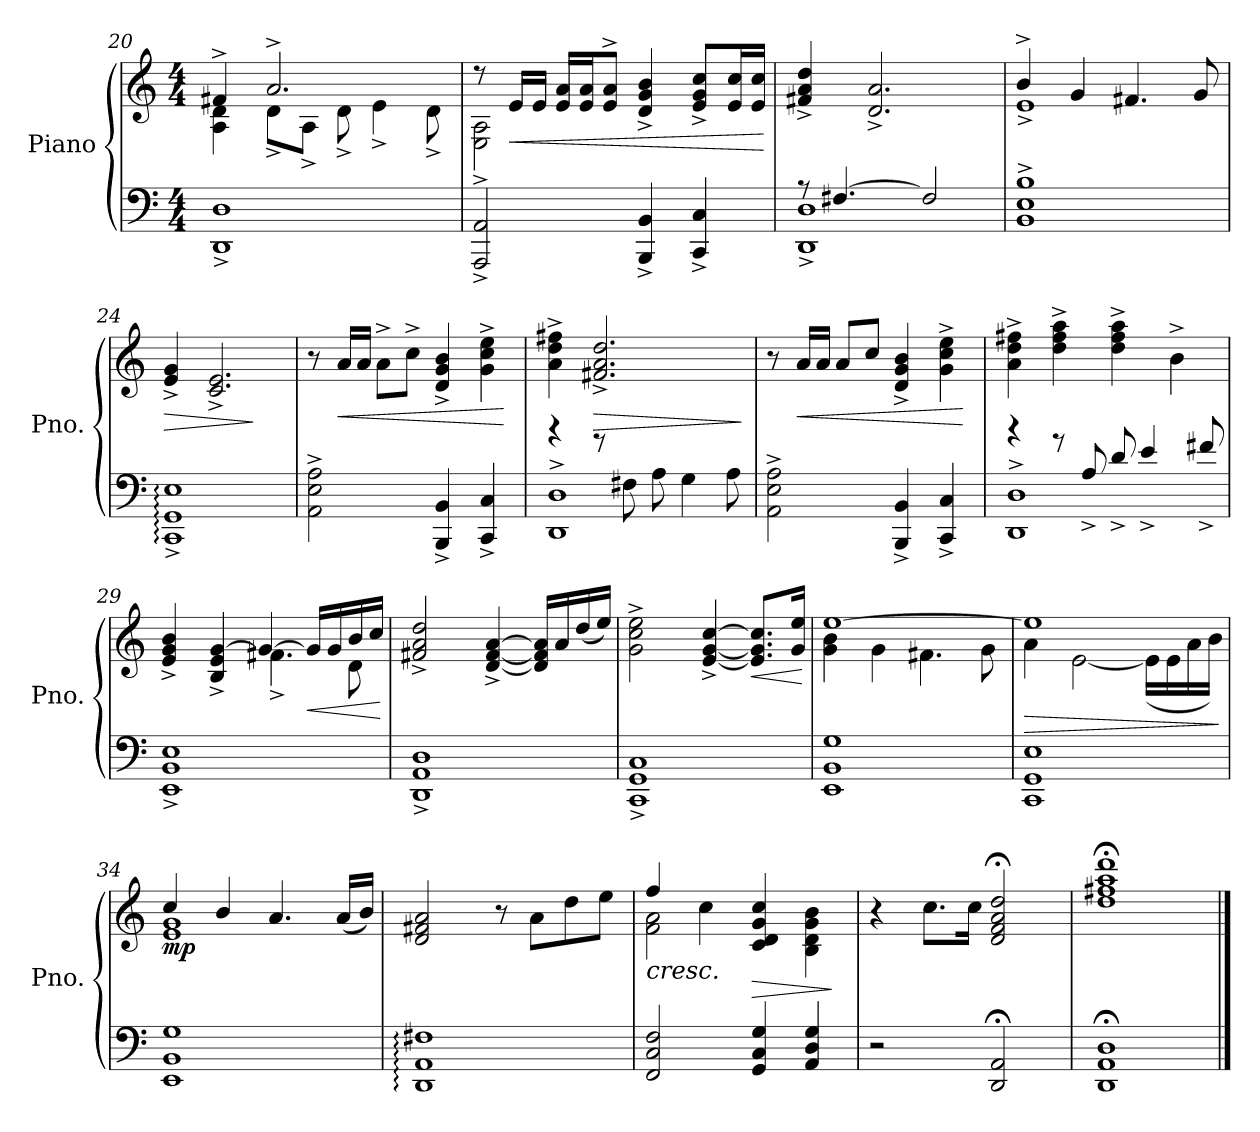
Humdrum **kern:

**kern	**kern	**dynam
*part1	*part1	*part1
*staff2	*staff1	*staff1/2
*I"Piano	*	*
*I'Pno.	*	*
*clefF4	*clefG2	*
*k[]	*k[]	*
*M4/4	*M4/4	*
=20	=20	=20
*	*^	*
1DD^ 1D^	4f#X^/	4A\ 4d\	.
.	2.a^/	8d^\L	.
.	.	8A^\J	.
.	.	8d^\	.
.	.	4e^\	.
.	.	8d^\	.
!!LO:LB:g=z	!!
=21	=21	=21	=21
2AAA/^ 2AA/^	8r	2E\^ 2A\^	.
!	!	!	!LO:HP:b
.	16e/LL	.	<
.	16e/JJ	.	.
.	16e/ 16a/LL	.	.
.	16e/ 16a/J	.	.
.	8e/^ 8a/^J	.	.
4BBB/^ 4BB/^	4d/^ 4g/^ 4b/^	2ryy	.
4CC/^ 4C/^	8e/^ 8g/^ 8cc/^L	.	.
.	16e/ 16cc/L	.	.
.	16e/ 16cc/JJ	.	.
*	*v	*v	*
.	.	[
=22	=22	=22
*^	*	*
8r	1DD^ 1D^	4f#X/^ 4a/^ 4dd/^	.
[4.F#X/	.	.	.
.	.	2.d/^ 2.a/^	.
2F#/]	.	.	.
*v	*v	*	*
=23	=23	=23
*	*^	*
1BB^ 1E^ 1B^	4b^/	1e^	.
.	4g/	.	.
.	4.f#X/	.	.
.	8g/	.	.
*	*v	*v	*
=24	=24	=24
!	!	!LO:HP:b
1CC:^ 1GG:^ 1E:^	4e/^ 4g/^	>
.	2.c/^ 2.e/^	.
.	.	]
=25	=25	=25
2AA\^ 2E\^ 2A\^	8r	.
!	!	!LO:HP:b
.	16a/LL	<
.	16a/JJ	.
.	8a^\L	.
.	8cc^\J	.
4BBB/^ 4BB/^	4d/^ 4g/^ 4b/^	.
4CC/^ 4C/^	4g\^ 4cc\^ 4ee\^	.
.	.	[
!!LO:LB:g=z
=26	=26	=26
*^	*	*
1DD^ 1D^	4rb	4a\^ 4dd\^ 4ff#X\^	.
!	!	!	!LO:HP:b
.	8rg	2.f#X/^ 2.a/^ 2.dd/^	>
.	8F#X\	.	.
.	8A\	.	.
.	4G\	.	.
.	8A\	.	.
*v	*v	*	*
.	.	]
=27	=27	=27
2AA\^ 2E\^ 2A\^	8r	.
!	!	!LO:HP:b
.	16a/LL	<
.	16a/JJ	.
.	8a/L	.
.	8cc/J	.
4BBB/^ 4BB/^	4d/^ 4g/^ 4b/^	.
4CC/^ 4C/^	4g\^ 4cc\^ 4ee\^	.
.	.	[
=28	=28	=28
*^	*	*
1DD^ 1D^	4rb	4a\^ 4dd\^ 4ff#X\^	.
.	8rg	4dd\^ 4ff#\^ 4aa\^	.
.	8A^/	.	.
.	8d^/	4dd\^ 4ff#\^ 4aa\^	.
.	4e^/	.	.
.	.	4b^\	.
.	8f#X^/	.	.
*v	*v	*	*
=29	=29	=29
*	*^	*
1EE^ 1BB^ 1E^	4e/^ 4g/^ 4b/^	2ryy	.
.	4B/^ 4e/^ [4g/^	.	.
.	4g/_	4.f#X^\	.
!	!	!	!LO:HP:b
.	16g/LL]	.	<
.	16g/	.	.
.	16b/	8d\	.
.	16cc/JJ	.	.
*	*v	*v	*
.	.	[
!!LO:LB:g=z
=30	=30	=30
1DD^ 1AA^ 1D^	2f#X/^ 2a/^ 2dd/^	.
.	[4d/^ [4f#/^ [4a/^	.
.	16d/] 16f#/] 16a/]LL	.
.	16a/	.
.	(16dd/	.
.	16ee/JJ)	.
=31	=31	=31
1CC^ 1GG^ 1C^	2g\^ 2cc\^ 2ee\^	.
.	[4e/^ [4g/^ [4cc/^	.
!	!	!LO:HP:b
.	8.e/] 8.g/] 8.cc/]L	<
.	16g/ 16ee/Jk	.
.	.	[
=32	=32	=32
*	*^	*
1EE 1BB 1G	[1ee	4g\ 4b\	.
.	.	4g\	.
.	.	4.f#X\	.
.	.	8g\	.
=33	=33	=33	=33
!	!	!	!LO:HP:b
1CC 1GG 1E	1ee]	4a\	>
.	.	[2e\	.
.	.	(16e\LL]	.
.	.	16e\	.
.	.	16a\	.
.	.	16b\JJ)	.
*	*v	*v	*
.	.	]
!!LO:LB:g=z
=34	=34	=34
*	*^	*
!	!	!	!LO:DY:b
1EE 1BB 1G	1e 1g	4cc/	mp
.	.	4b/	.
.	.	4.a/	.
.	.	(16a/LL	.
.	.	16b/JJ)	.
*	*v	*v	*
=35	=35	=35
1DD: 1AA: 1F#X:	2d/ 2f#X/ 2a/	.
.	8r	.
.	8a\L	.
.	8dd\	.
.	8ee\J	.
=36	=36	=36
!	!	!LO:HP:b
*	*^	*
2FF/ 2C/ 2F/	2f\ 2a\	4ff/	<
.	.	4cc\	.
!	!	!	!LO:HP:b
4GG/ 4C/ 4G/	2rFyy	4c/ 4d/ 4g/ 4cc/	>
4AA/ 4D/ 4G/	.	4B\ 4d\ 4g\ 4b\	.
*	*v	*v	*
.	.	[ ]
=37	=37	=37
2r	4r	.
.	8.cc\L	.
.	16cc\Jk	.
2DD/;< 2AA/;<	2d/;< 2f/;< 2a/;< 2dd/;<	.
=38	=38	=38
1DD;< 1AA;< 1D;<	1dd;< 1ff#X;< 1aa;< 1ddd;<	.
==	==	==
*-	*-	*-
